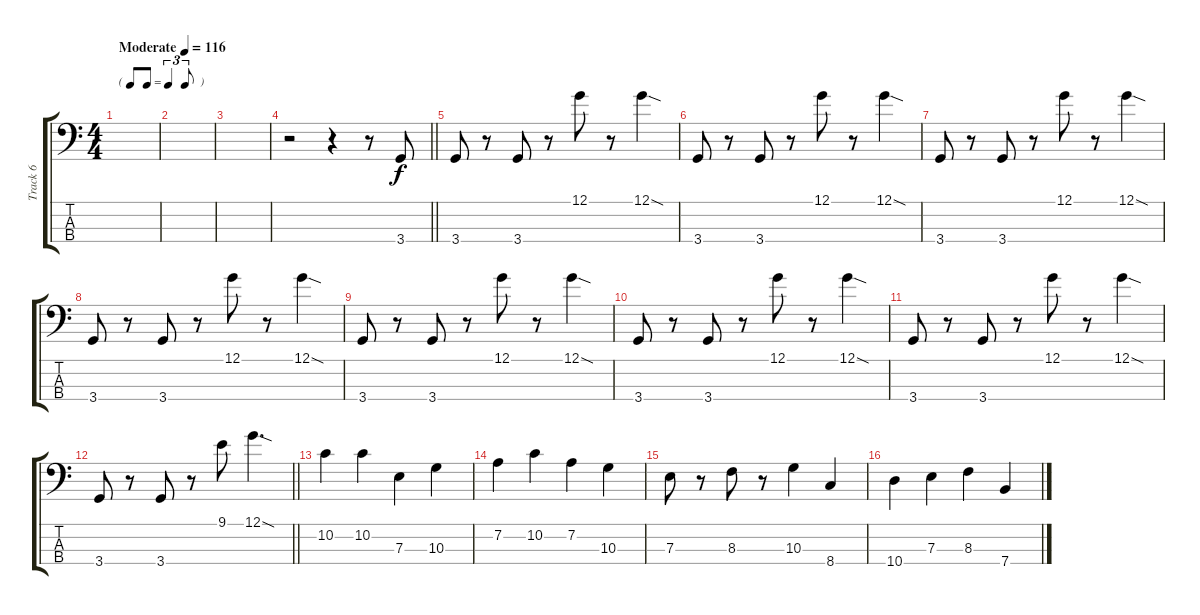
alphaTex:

\track ("Track 6" "Track 6") {instrument electricbassfinger}
\staff {score tabs}
\tuning (G2 D2 A1 E1) {hide}
\ts (4 4)
\tf triplet8th
\tempo (116 "Moderate")
\clef f4
\ks c
|
|
|
\barLineRight lightlight
r.2 r.4 r.8 3.4.8 |
3.4.8 r.8 3.4.8 r.8 12.1.8 r.8 12.1{sod}.4 |
3.4.8 r.8 3.4.8 r.8 12.1.8 r.8 12.1{sod}.4 |
3.4.8 r.8 3.4.8 r.8 12.1.8 r.8 12.1{sod}.4 |
3.4.8 r.8 3.4.8 r.8 12.1.8 r.8 12.1{sod}.4 |
3.4.8 r.8 3.4.8 r.8 12.1.8 r.8 12.1{sod}.4 |
3.4.8 r.8 3.4.8 r.8 12.1.8 r.8 12.1{sod}.4 |
3.4.8 r.8 3.4.8 r.8 12.1.8 r.8 12.1{sod}.4 |
\barLineRight lightlight
3.4.8 r.8 3.4.8 r.8 9.1.8 12.1{sod}.4{d} |
10.2.4 10.2.4 7.3.4 10.3.4 |
7.2.4 10.2.4 7.2.4 10.3.4 |
7.3.8 r.8 8.3.8 r.8 10.3.4 8.4.4 |
10.4.4 7.3.4 8.3.4 7.4.4
